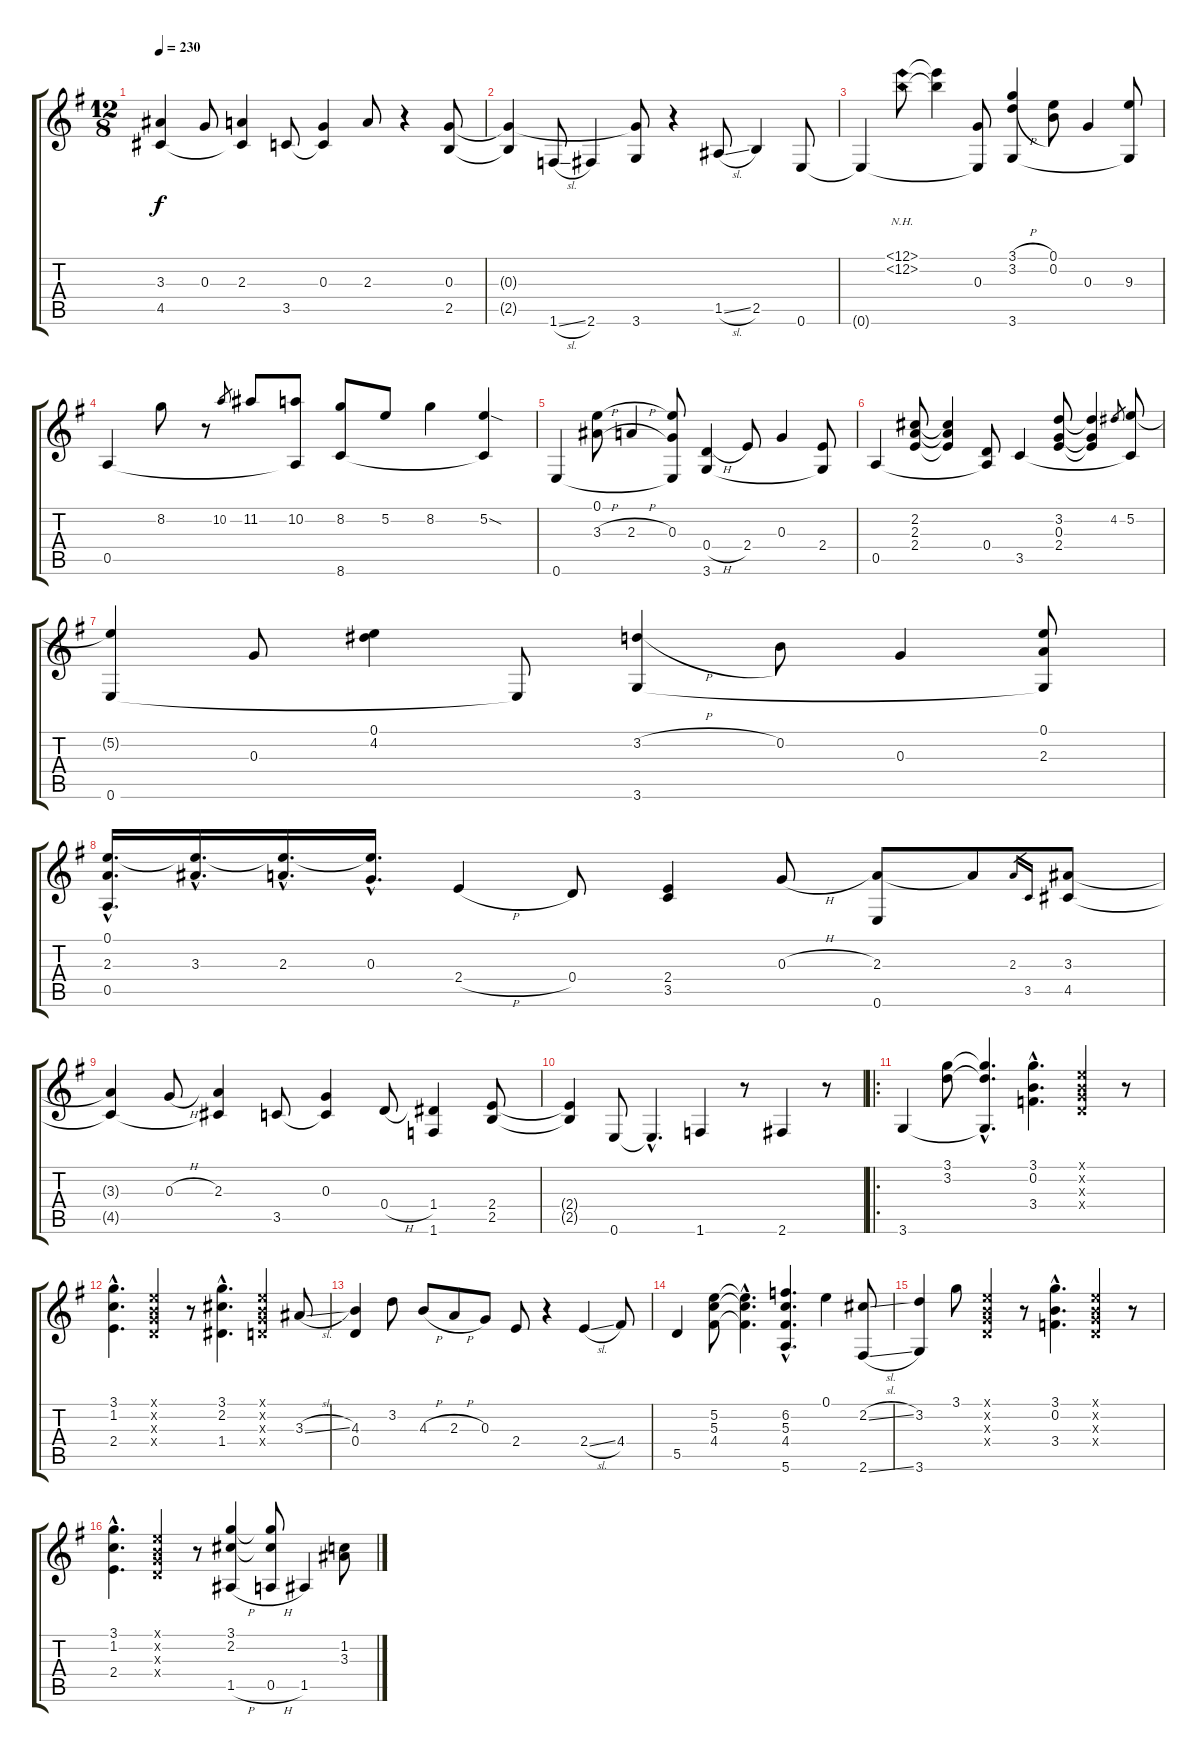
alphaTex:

\track "" {instrument acousticguitarnylon}
\staff {score tabs}
\tuning (E4 B3 G3 D3 A2 E2) {hide}
\ts (12 8)
\tempo 230
\clef g2
\ks g
(3.3{t} 4.5{t}).4{dy f} 0.3.8 (2.3 4.5{t}).4 3.5.8 (0.3 3.5{t}).4 2.3.8 r.4 (0.3 2.5).8 |
(0.3{t} 2.5{t}).4 1.6{sl}.8 2.6.4 (0.3{t} 3.6).8 r.4 1.5{sl}.8 2.5.4 0.6.8 |
0.6{t}.4 (12.1{nh} 12.2{nh}).8 (12.1{t} 12.2{t}).4 (0.3 0.6{t}).8 (3.1{h} 3.2{h} 3.6).4 (0.1 0.2).8 0.3.4 (9.3 3.6{t}).8 |
0.5.4 8.2.8 r.8 10.2.8{gr} 11.2.8 (10.2 0.5{t}).8 (8.2 8.6).8 5.2.8 8.2.4 (5.2{sod} 8.6{t}).4 |
0.6.4 (0.1 3.3{h}).8 2.3{h}.4 (0.1{t} 0.3 0.6{t}).8 (0.4{h} 3.6).4 2.4.8 0.3.4 (2.4 3.6{t}).8 |
0.5.4 (2.2 2.3 2.4).8 (2.2{t} 2.3{t} 2.4{t}).4 (0.4 0.5{t}).8 3.5.4 (3.2 0.3 2.4).8 (3.2{t} 0.3{t} 2.4{t}).4 4.2.8{gr} (5.2 3.5{t}).8 |
(5.2{t} 0.6).4 0.3.8 (0.1 4.2).4 0.6{t}.8 (3.2{h} 3.6).4 0.2.8 0.3.4 (0.1 2.3 3.6{t}).8 |
(0.1{hac} 2.3{hac} 0.5{hac}).16{d} (0.1{hac t} 3.3{hac}).16{d} (0.1{hac t} 2.3{hac}).16{d} (0.1{hac t} 0.3{hac}).16{d} 2.4{h}.4 0.4.8 (2.4 3.5).4 0.3{h}.8 (2.3 0.6).8 2.3{t}.8 2.3.16{gr} 3.5.16{gr} (3.3 4.5).8 |
(3.3{t} 4.5{t}).4 0.3{h}.8 (2.3 4.5{t}).4 3.5.8 (0.3 3.5{t}).4 0.4{h}.8 (1.4 1.6).4 (2.4 2.5).8 |
(2.4{t} 2.5{t}).4 0.6.8 0.6{hac t}.4{d} 1.6.4 r.8 2.6.4 r.8 |
\ro
3.6.4 (3.1 3.2).8 (3.1{hac t} 3.2{hac t} 3.6{hac t}).4{d} (3.1{hac} 0.2{hac} 3.4{hac}).4{d} (0.1{x} 0.2{x} 0.3{x} 0.4{x}).4 r.8 |
(3.1{hac} 1.2{hac} 2.4{hac}).4{d} (0.1{x} 0.2{x} 0.3{x} 0.4{x}).4 r.8 (3.1{hac} 2.2{hac} 1.4{hac}).4{d} (0.1{x} 0.2{x} 0.3{x} 0.4{x}).4 3.3{sl}.8 |
(4.3 0.4).4 3.2.8 4.3{h}.8 2.3{h}.8 0.3.8 2.4.8 r.4 2.4{sl}.4 4.4.8 |
5.5.4 (5.2 5.3 4.4).8 (5.2{hac t} 5.3{hac t} 4.4{hac t}).4{d} (6.2{hac} 5.3{hac} 4.4{hac} 5.6{hac}).4{d} 0.1.4 (2.2{sl} 2.6{sl}).8 |
(3.2 3.6).4 3.1.8 (0.1{x} 0.2{x} 0.3{x} 0.4{x}).4 r.8 (3.1{hac} 0.2{hac} 3.4{hac}).4{d} (0.1{x} 0.2{x} 0.3{x} 0.4{x}).4 r.8 |
(3.1{hac} 1.2{hac} 2.4{hac}).4{d} (0.1{x} 0.2{x} 0.3{x} 0.4{x}).4 r.8 (3.1 2.2 1.5{h}).4 (3.1{t} 2.2{t} 0.5{h}).8 1.5.4 (1.2{sl} 3.3{sl}).8
